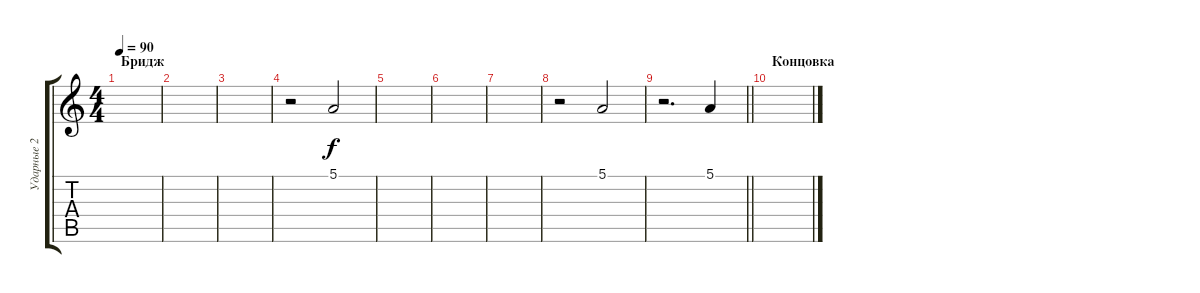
\track ("Ударные 2" "Ударные 2") {instrument reversecymbal}
\staff {score tabs}
\tuning (E4 B3 G3 D3 A2 E2) {hide}
\ts (4 4)
\section ("" "Бридж")
\tempo 90
\clef g2
\ks c
|
|
|
r.2 5.1.2 |
|
|
|
r.2 5.1.2 |
\barLineRight lightlight
r.2{d} 5.1.4 |
\section ("" "Концовка")
